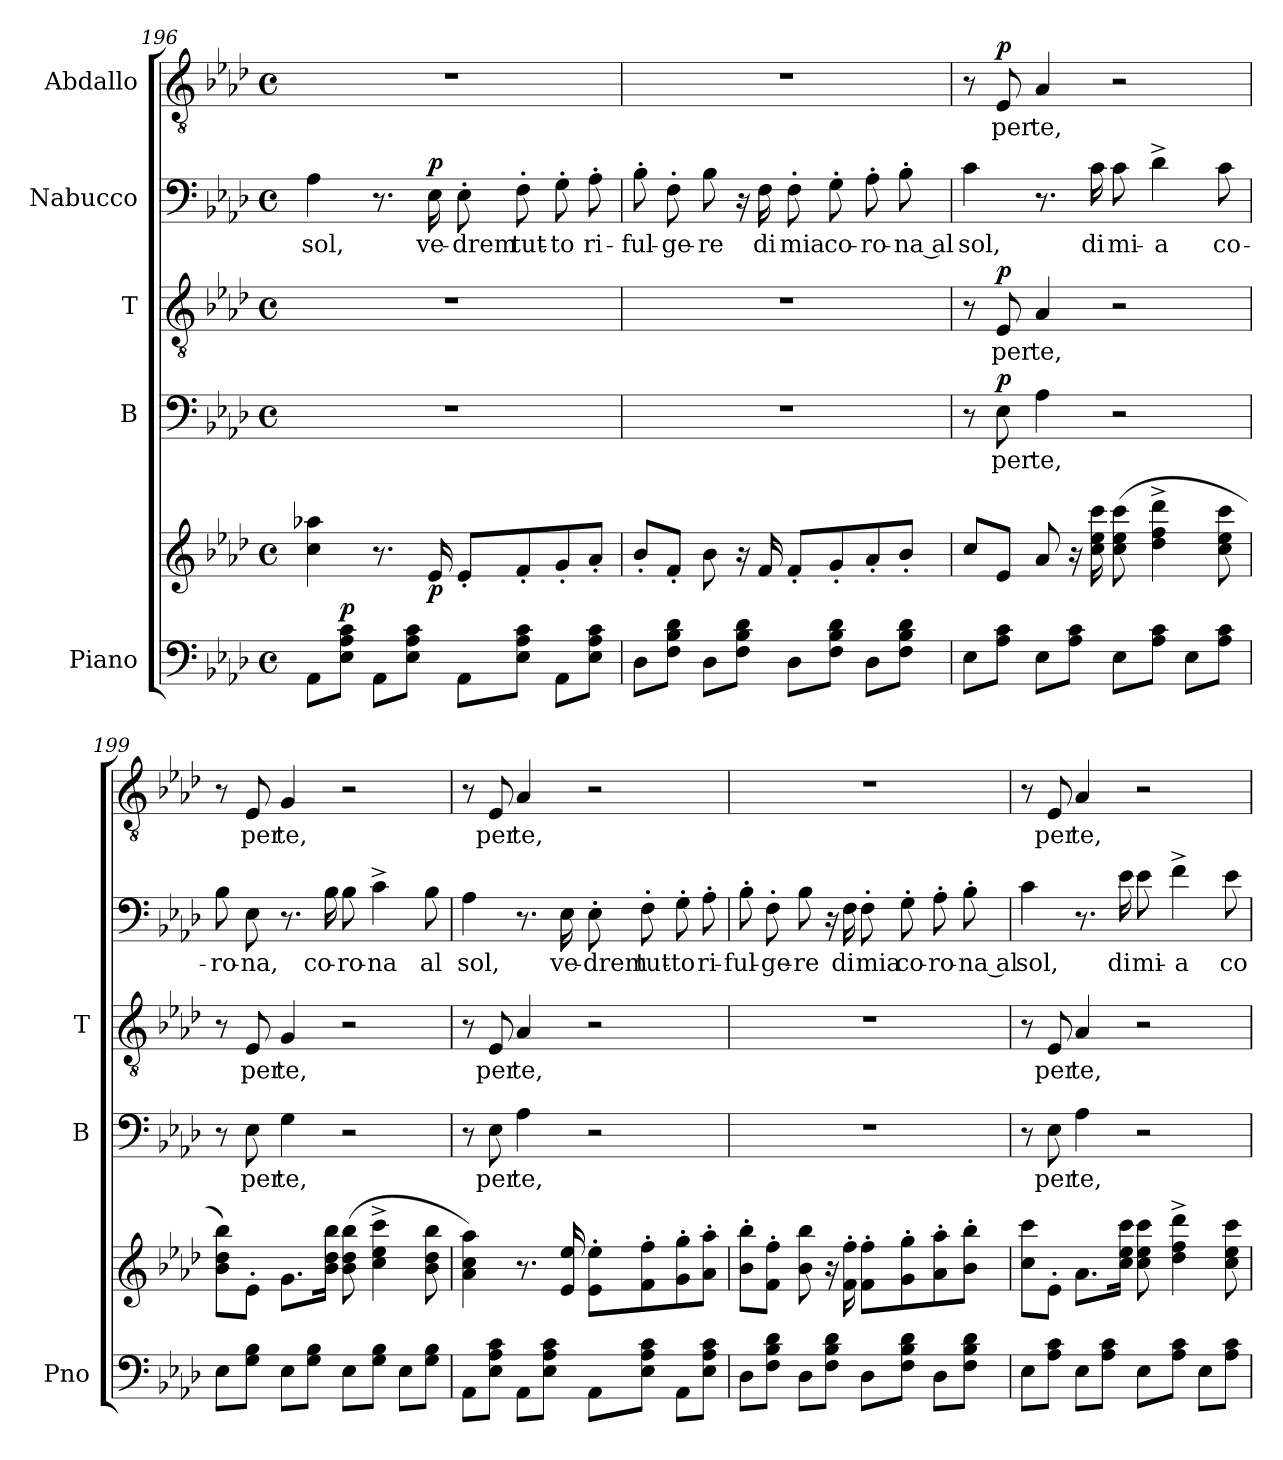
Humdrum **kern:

**kern	**kern	**dynam	**kern	**text	**dynam	**kern	**text	**dynam	**kern	**text	**dynam	**kern	**text	**dynam
*part5	*part5	*part5	*part4	*part4	*part4	*part3	*part3	*part3	*part2	*part2	*part2	*part1	*part1	*part1
*staff6	*staff5	*staff5/6	*staff4	*staff4	*staff4	*staff3	*staff3	*staff3	*staff2	*staff2	*staff2	*staff1	*staff1	*staff1
*I"Piano	*	*	*I"B	*	*	*I"T	*	*	*I"Nabucco	*	*	*I"Abdallo	*	*
*I'Pno	*	*	*I'B	*	*	*I'T	*	*	*	*	*	*	*	*
*clefF4	*clefG2	*	*clefF4	*	*	*clefGv2	*	*	*clefF4	*	*	*clefGv2	*	*
*k[b-e-a-d-]	*k[b-e-a-d-]	*	*k[b-e-a-d-]	*	*	*k[b-e-a-d-]	*	*	*k[b-e-a-d-]	*	*	*k[b-e-a-d-]	*	*
*M4/4	*M4/4	*	*M4/4	*	*	*M4/4	*	*	*M4/4	*	*	*M4/4	*	*
*met(c)	*met(c)	*	*met(c)	*	*	*met(c)	*	*	*met(c)	*	*	*met(c)	*	*
=196	=196	=196	=196	=196	=196	=196	=196	=196	=196	=196	=196	=196	=196	=196
!	!	!	!	!	!	!	!	!	!	!LO:LY:b	!	!	!	!
8AA-\L	4cc\ 4aa-X\	.	1r	.	.	1r	.	.	4A-\	sol,	.	1r	.	.
!	!	!LO:DY:a=2	!	!	!	!	!	!	!	!	!	!	!	!
8E-\ 8A-\ 8c\J	.	p	.	.	.	.	.	.	.	.	.	.	.	.
8AA-\L	8.r	.	.	.	.	.	.	.	8.r	.	.	.	.	.
8E-\ 8A-\ 8c\J	.	.	.	.	.	.	.	.	.	.	.	.	.	.
!	!	!LO:DY:b	!	!	!	!	!	!	!	!LO:LY:b	!LO:DY:a	!	!	!
.	16e-/	p	.	.	.	.	.	.	16E-\	ve-	p	.	.	.
!	!	!	!	!	!	!	!	!	!	!LO:LY:b	!	!	!	!
8AA-\L	8e-'/L	.	.	.	.	.	.	.	8E-'\	-drem	.	.	.	.
!	!	!	!	!	!	!	!	!	!	!LO:LY:b	!	!	!	!
8E-\ 8A-\ 8c\J	8f'/	.	.	.	.	.	.	.	8F'\	tut-	.	.	.	.
!	!	!	!	!	!	!	!	!	!	!LO:LY:b	!	!	!	!
8AA-\L	8g'/	.	.	.	.	.	.	.	8G'\	-to	.	.	.	.
!	!	!	!	!	!	!	!	!	!	!LO:LY:b	!	!	!	!
8E-\ 8A-\ 8c\J	8a-'/J	.	.	.	.	.	.	.	8A-'\	ri-	.	.	.	.
!!LO:LB:g=z
=197	=197	=197	=197	=197	=197	=197	=197	=197	=197	=197	=197	=197	=197	=197
!	!	!	!	!	!	!	!	!	!	!LO:LY:b	!	!	!	!
8D-\L	8b-'/L	.	1r	.	.	1r	.	.	8B-'\	-ful-	.	1r	.	.
!	!	!	!	!	!	!	!	!	!	!LO:LY:b	!	!	!	!
8F\ 8B-\ 8d-\J	8f'/J	.	.	.	.	.	.	.	8F'\	-ge-	.	.	.	.
!	!	!	!	!	!	!	!	!	!	!LO:LY:b	!	!	!	!
8D-\L	8b-\	.	.	.	.	.	.	.	8B-\	-re	.	.	.	.
8F\ 8B-\ 8d-\J	16r	.	.	.	.	.	.	.	16r	.	.	.	.	.
!	!	!	!	!	!	!	!	!	!	!LO:LY:b	!	!	!	!
.	16f/	.	.	.	.	.	.	.	16F\	di	.	.	.	.
!	!	!	!	!	!	!	!	!	!	!LO:LY:b	!	!	!	!
8D-\L	8f'/L	.	.	.	.	.	.	.	8F'\	mia	.	.	.	.
!	!	!	!	!	!	!	!	!	!	!LO:LY:b	!	!	!	!
8F\ 8B-\ 8d-\J	8g'/	.	.	.	.	.	.	.	8G'\	co-	.	.	.	.
!	!	!	!	!	!	!	!	!	!	!LO:LY:b	!	!	!	!
8D-\L	8a-'/	.	.	.	.	.	.	.	8A-'\	-ro-	.	.	.	.
!	!	!	!	!	!	!	!	!	!	!LO:LY:b	!	!	!	!
8F\ 8B-\ 8d-\J	8b-'/J	.	.	.	.	.	.	.	8B-'\	-na al	.	.	.	.
=198	=198	=198	=198	=198	=198	=198	=198	=198	=198	=198	=198	=198	=198	=198
!	!	!	!	!	!	!	!	!	!	!LO:LY:b	!	!	!	!
8E-\L	8cc/L	.	8r	.	.	8r	.	.	4c\	sol,	.	8r	.	.
!	!	!	!	!LO:LY:b	!LO:DY:a	!	!LO:LY:b	!LO:DY:a	!	!	!	!	!LO:LY:b	!LO:DY:a
8A-\ 8c\J	8e-/J	.	8E-\	per	p	8E-/	per	p	.	.	.	8E-/	per	p
!	!	!	!	!LO:LY:b	!	!	!LO:LY:b	!	!	!	!	!	!LO:LY:b	!
8E-\L	8a-/	.	4A-\	te,	.	4A-/	te,	.	8.r	.	.	4A-/	te,	.
8A-\ 8c\J	16r	.	.	.	.	.	.	.	.	.	.	.	.	.
!	!	!	!	!	!	!	!	!	!	!LO:LY:b	!	!	!	!
.	16cc\ 16ee-\ 16ccc\	.	.	.	.	.	.	.	16c\	di	.	.	.	.
!	!	!	!	!	!	!	!	!	!	!LO:LY:b	!	!	!	!
8E-\L	(8cc\ 8ee-\ 8ccc\	.	2r	.	.	2r	.	.	8c\	mi-	.	2r	.	.
!	!	!	!	!	!	!	!	!	!	!LO:LY:b	!	!	!	!
8A-\ 8c\J	4dd-\^ 4ff\^ 4ddd-\^	.	.	.	.	.	.	.	4d-^\	-a	.	.	.	.
8E-\L	.	.	.	.	.	.	.	.	.	.	.	.	.	.
!	!	!	!	!	!	!	!	!	!	!LO:LY:b	!	!	!	!
8A-\ 8c\J	8cc\ 8ee-\ 8ccc\	.	.	.	.	.	.	.	8c\	co-	.	.	.	.
=199	=199	=199	=199	=199	=199	=199	=199	=199	=199	=199	=199	=199	=199	=199
!	!	!	!	!	!	!	!	!	!	!LO:LY:b	!	!	!	!
8E-\L	8b-\ 8dd-\ 8bb-\L)	.	8r	.	.	8r	.	.	8B-\	-ro-	.	8r	.	.
!	!	!	!	!LO:LY:b	!	!	!LO:LY:b	!	!	!LO:LY:b	!	!	!LO:LY:b	!
8G\ 8B-\J	8e-'\J	.	8E-\	per	.	8E-/	per	.	8E-\	-na,	.	8E-/	per	.
!	!	!	!	!LO:LY:b	!	!	!LO:LY:b	!	!	!	!	!	!LO:LY:b	!
8E-\L	8.g\L	.	4G\	te,	.	4G/	te,	.	8.r	.	.	4G/	te,	.
8G\ 8B-\J	.	.	.	.	.	.	.	.	.	.	.	.	.	.
!	!	!	!	!	!	!	!	!	!	!LO:LY:b	!	!	!	!
.	16b-\ 16dd-\ 16bb-\Jk	.	.	.	.	.	.	.	16B-\	co-	.	.	.	.
!	!	!	!	!	!	!	!	!	!	!LO:LY:b	!	!	!	!
8E-\L	(8b-\ 8dd-\ 8bb-\	.	2r	.	.	2r	.	.	8B-\	-ro-	.	2r	.	.
!	!	!	!	!	!	!	!	!	!	!LO:LY:b	!	!	!	!
8G\ 8B-\J	4cc\^ 4ee-\^ 4ccc\^	.	.	.	.	.	.	.	4c^\	-na	.	.	.	.
8E-\L	.	.	.	.	.	.	.	.	.	.	.	.	.	.
!	!	!	!	!	!	!	!	!	!	!LO:LY:b	!	!	!	!
8G\ 8B-\J	8b-\ 8dd-\ 8bb-\	.	.	.	.	.	.	.	8B-\	al	.	.	.	.
=200	=200	=200	=200	=200	=200	=200	=200	=200	=200	=200	=200	=200	=200	=200
!	!	!	!	!	!	!	!	!	!	!LO:LY:b	!	!	!	!
8AA-\L	4a-\ 4cc\ 4aa-\)	.	8r	.	.	8r	.	.	4A-\	sol,	.	8r	.	.
!	!	!	!	!LO:LY:b	!	!	!LO:LY:b	!	!	!	!	!	!LO:LY:b	!
8E-\ 8A-\ 8c\J	.	.	8E-\	per	.	8E-/	per	.	.	.	.	8E-/	per	.
!	!	!	!	!LO:LY:b	!	!	!LO:LY:b	!	!	!	!	!	!LO:LY:b	!
8AA-\L	8.r	.	4A-\	te,	.	4A-/	te,	.	8.r	.	.	4A-/	te,	.
8E-\ 8A-\ 8c\J	.	.	.	.	.	.	.	.	.	.	.	.	.	.
!	!	!	!	!	!	!	!	!	!	!LO:LY:b	!	!	!	!
.	16e-/ 16ee-/	.	.	.	.	.	.	.	16E-\	ve-	.	.	.	.
!	!	!	!	!	!	!	!	!	!	!LO:LY:b	!	!	!	!
8AA-\L	8e-\' 8ee-\'L	.	2r	.	.	2r	.	.	8E-'\	-drem	.	2r	.	.
!	!	!	!	!	!	!	!	!	!	!LO:LY:b	!	!	!	!
8E-\ 8A-\ 8c\J	8f\' 8ff\'	.	.	.	.	.	.	.	8F'\	tut-	.	.	.	.
!	!	!	!	!	!	!	!	!	!	!LO:LY:b	!	!	!	!
8AA-\L	8g\' 8gg\'	.	.	.	.	.	.	.	8G'\	-to	.	.	.	.
!	!	!	!	!	!	!	!	!	!	!LO:LY:b	!	!	!	!
8E-\ 8A-\ 8c\J	8a-\' 8aa-\'J	.	.	.	.	.	.	.	8A-'\	ri-	.	.	.	.
!!LO:PB:g=z
=201	=201	=201	=201	=201	=201	=201	=201	=201	=201	=201	=201	=201	=201	=201
!	!	!	!	!	!	!	!	!	!	!LO:LY:b	!	!	!	!
8D-\L	8b-\' 8bb-\'L	.	1r	.	.	1r	.	.	8B-'\	-ful-	.	1r	.	.
!	!	!	!	!	!	!	!	!	!	!LO:LY:b	!	!	!	!
8F\ 8B-\ 8d-\J	8f\' 8ff\'J	.	.	.	.	.	.	.	8F'\	-ge-	.	.	.	.
!	!	!	!	!	!	!	!	!	!	!LO:LY:b	!	!	!	!
8D-\L	8b-\ 8bb-\	.	.	.	.	.	.	.	8B-\	-re	.	.	.	.
8F\ 8B-\ 8d-\J	16r	.	.	.	.	.	.	.	16r	.	.	.	.	.
!	!	!	!	!	!	!	!	!	!	!LO:LY:b	!	!	!	!
.	16f\' 16ff\'	.	.	.	.	.	.	.	16F\	di	.	.	.	.
!	!	!	!	!	!	!	!	!	!	!LO:LY:b	!	!	!	!
8D-\L	8f\' 8ff\'L	.	.	.	.	.	.	.	8F'\	mia	.	.	.	.
!	!	!	!	!	!	!	!	!	!	!LO:LY:b	!	!	!	!
8F\ 8B-\ 8d-\J	8g\' 8gg\'	.	.	.	.	.	.	.	8G'\	co-	.	.	.	.
!	!	!	!	!	!	!	!	!	!	!LO:LY:b	!	!	!	!
8D-\L	8a-\' 8aa-\'	.	.	.	.	.	.	.	8A-'\	-ro-	.	.	.	.
!	!	!	!	!	!	!	!	!	!	!LO:LY:b	!	!	!	!
8F\ 8B-\ 8d-\J	8b-\' 8bb-\'J	.	.	.	.	.	.	.	8B-'\	-na al	.	.	.	.
=202	=202	=202	=202	=202	=202	=202	=202	=202	=202	=202	=202	=202	=202	=202
!	!	!	!	!	!	!	!	!	!	!LO:LY:b	!	!	!	!
8E-\L	8cc\ 8ccc\L	.	8r	.	.	8r	.	.	4c\	sol,	.	8r	.	.
!	!	!	!	!LO:LY:b	!	!	!LO:LY:b	!	!	!	!	!	!LO:LY:b	!
8A-\ 8c\J	8e-'\J	.	8E-\	per	.	8E-/	per	.	.	.	.	8E-/	per	.
!	!	!	!	!LO:LY:b	!	!	!LO:LY:b	!	!	!	!	!	!LO:LY:b	!
8E-\L	8.a-\L	.	4A-\	te,	.	4A-/	te,	.	8.r	.	.	4A-/	te,	.
8A-\ 8c\J	.	.	.	.	.	.	.	.	.	.	.	.	.	.
!	!	!	!	!	!	!	!	!	!	!LO:LY:b	!	!	!	!
.	16cc\ 16ee-\ 16ccc\Jk	.	.	.	.	.	.	.	16e-\	di	.	.	.	.
!	!	!	!	!	!	!	!	!	!	!LO:LY:b	!	!	!	!
8E-\L	8cc\ 8ee-\ 8ccc\	.	2r	.	.	2r	.	.	8e-\	mi-	.	2r	.	.
!	!	!	!	!	!	!	!	!	!	!LO:LY:b	!	!	!	!
8A-\ 8c\J	4dd-\^ 4ff\^ 4ddd-\^	.	.	.	.	.	.	.	4f^\	-a	.	.	.	.
8E-\L	.	.	.	.	.	.	.	.	.	.	.	.	.	.
!	!	!	!	!	!	!	!	!	!	!LO:LY:b	!	!	!	!
8A-\ 8c\J	8cc\ 8ee-\ 8ccc\	.	.	.	.	.	.	.	8e-\	co-	.	.	.	.
=	=	=	=	=	=	=	=	=	=	=	=	=	=	=
*-	*-	*-	*-	*-	*-	*-	*-	*-	*-	*-	*-	*-	*-	*-
